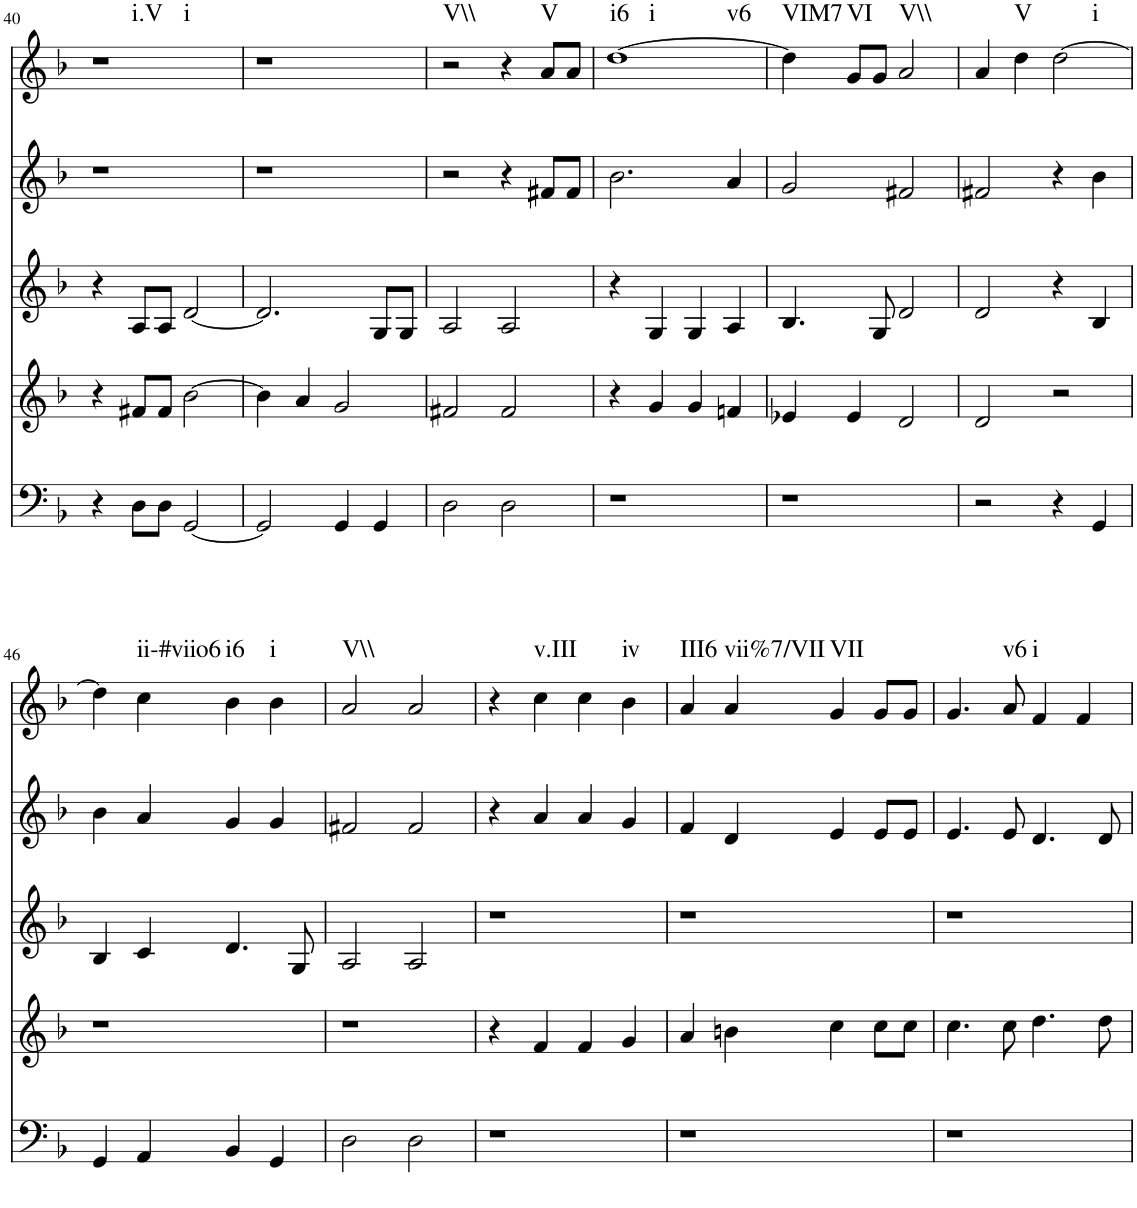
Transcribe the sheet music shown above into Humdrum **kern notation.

**kern	**kern	**kern	**kern	**kern	**harte
*part5	*part4	*part3	*part2	*part1	*part1
*staff5	*staff4	*staff3	*staff2	*staff1	*
*I"vox	*I"vox	*I"vox	*I"vox	*I"vox	*
!!LO:PB:g=z
*clefF4	*clefG2	*clefG2	*clefG2	*clefG2	*
*k[b-]	*k[b-]	*k[b-]	*k[b-]	*k[b-]	*
*M4/4	*M4/4	*M4/4	*M4/4	*M4/4	*
=40	=40	=40	=40	=40	=40
!	!	!	!	!	!LO:H:n=1:kt=i.V
!	!	!	!	!	!LO:H:n=2:kt=i
4r	4r	4r	1r	1r	N N
8D\L	8f#X/L	8A/L	.	.	.
8D\J	8f#/J	8A/J	.	.	.
[2GG/	[2b-\	[2d/	.	.	.
=41	=41	=41	=41	=41	=41
2GG/]	4b-\]	2.d/]	1r	1r	.
.	4a/	.	.	.	.
4GG/	2g/	.	.	.	.
4GG/	.	8G/L	.	.	.
.	.	8G/J	.	.	.
=42	=42	=42	=42	=42	=42
!	!	!	!	!	!LO:H:kt=V\\
2D\	2f#X/	2A/	2r	2r	N
2D\	2f#/	2A/	4r	4r	.
!	!	!	!	!	!LO:H:kt=V
.	.	.	8f#X/L	8a/L	N
.	.	.	8f#/J	8a/J	.
=43	=43	=43	=43	=43	=43
!	!	!	!	!	!LO:H:n=1:kt=i6
!	!	!	!	!	!LO:H:n=2:kt=i
!	!	!	!	!	!LO:H:n=3:kt=v6
1r	4r	4r	2.b-\	[1dd	N N N
.	4g/	4G/	.	.	.
.	4g/	4G/	.	.	.
.	4fn/	4A/	4a/	.	.
=44	=44	=44	=44	=44	=44
!	!	!	!	!	!LO:H:kt=VIM7
1r	4e-X/	4.B-/	2g/	4dd\]	N
!	!	!	!	!	!LO:H:kt=VI
.	4e-/	.	.	8g/L	N
.	.	8G/	.	8g/J	.
!	!	!	!	!	!LO:H:kt=V\\
.	2d/	2d/	2f#X/	2a/	N
=45	=45	=45	=45	=45	=45
2r	2d/	2d/	2f#X/	4a/	.
!	!	!	!	!	!LO:H:kt=V
.	.	.	.	4dd\	N
!	!	!	!	!	!LO:H:kt=i
4r	2r	4r	4r	[2dd\	N
4GG/	.	4B-/	4b-\	.	.
!!LO:LB:g=z
=46	=46	=46	=46	=46	=46
4GG/	1r	4B-/	4b-\	4dd\]	.
!	!	!	!	!	!LO:H:kt=ii-#viio6
4AA/	.	4c/	4a/	4cc\	N
!	!	!	!	!	!LO:H:kt=i6
4BB-/	.	4.d/	4g/	4b-\	N
!	!	!	!	!	!LO:H:kt=i
4GG/	.	.	4g/	4b-\	N
.	.	8G/	.	.	.
=47	=47	=47	=47	=47	=47
!	!	!	!	!	!LO:H:kt=V\\
2D\	1r	2A/	2f#X/	2a/	N
2D\	.	2A/	2f#/	2a/	.
=48	=48	=48	=48	=48	=48
1r	4r	1r	4r	4r	.
!	!	!	!	!	!LO:H:kt=v.III
.	4f/	.	4a/	4cc\	N
.	4f/	.	4a/	4cc\	.
!	!	!	!	!	!LO:H:kt=iv
.	4g/	.	4g/	4b-\	N
=49	=49	=49	=49	=49	=49
!	!	!	!	!	!LO:H:kt=III6
1r	4a/	1r	4f/	4a/	N
!	!	!	!	!	!LO:H:kt=vii%7/VII
.	4bn\	.	4d/	4a/	N
!	!	!	!	!	!LO:H:kt=VII
.	4cc\	.	4e/	4g/	N
.	8cc\L	.	8e/L	8g/L	.
.	8cc\J	.	8e/J	8g/J	.
=50	=50	=50	=50	=50	=50
1r	4.cc\	1r	4.e/	4.g/	.
!	!	!	!	!	!LO:H:kt=v6
.	8cc\	.	8e/	8a/	N
!	!	!	!	!	!LO:H:kt=i
.	4.dd\	.	4.d/	4f/	N
.	.	.	.	4f/	.
.	8dd\	.	8d/	.	.
=	=	=	=	=	=
*-	*-	*-	*-	*-	*-
